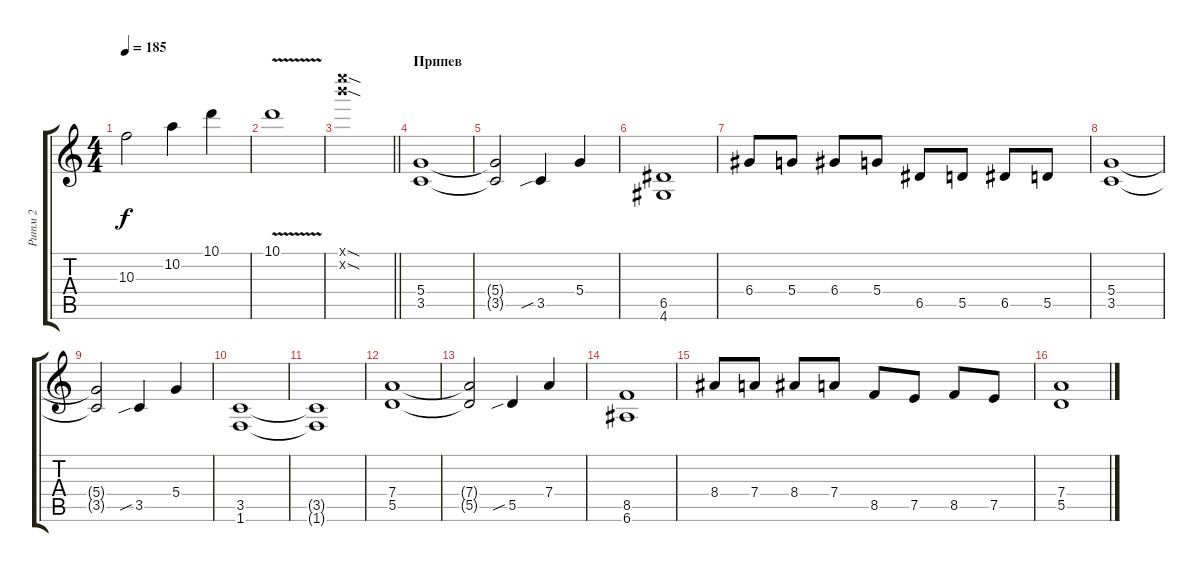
\track ("Ритм 2" "Ритм 2") {instrument distortionguitar}
\staff {score tabs}
\tuning (E4 B3 G3 D3 A2 E2) {hide}
\ts (4 4)
\tempo 185
\clef g2
\ks c
10.3{t}.2{dy f} 10.2.4 10.1.4 |
10.1{v}.1 |
\barLineRight lightlight
(24.1{sod x} 24.2{sod x}).1 |
\section ("" "Припев")
(5.4 3.5).1 |
(5.4{t} 3.5{t}).2 3.5{sib}.4 5.4.4 |
(6.5 4.6).1 |
6.4.8 5.4.8 6.4.8 5.4.8 6.5.8 5.5.8 6.5.8 5.5.8 |
(5.4 3.5).1 |
(5.4{t} 3.5{t}).2 3.5{sib}.4 5.4.4 |
(3.5 1.6).1 |
(3.5{t} 1.6{t}).1 |
(7.4 5.5).1 |
(7.4{t} 5.5{t}).2 5.5{sib}.4 7.4.4 |
(8.5 6.6).1 |
8.4.8 7.4.8 8.4.8 7.4.8 8.5.8 7.5.8 8.5.8 7.5.8 |
(7.4 5.5).1
